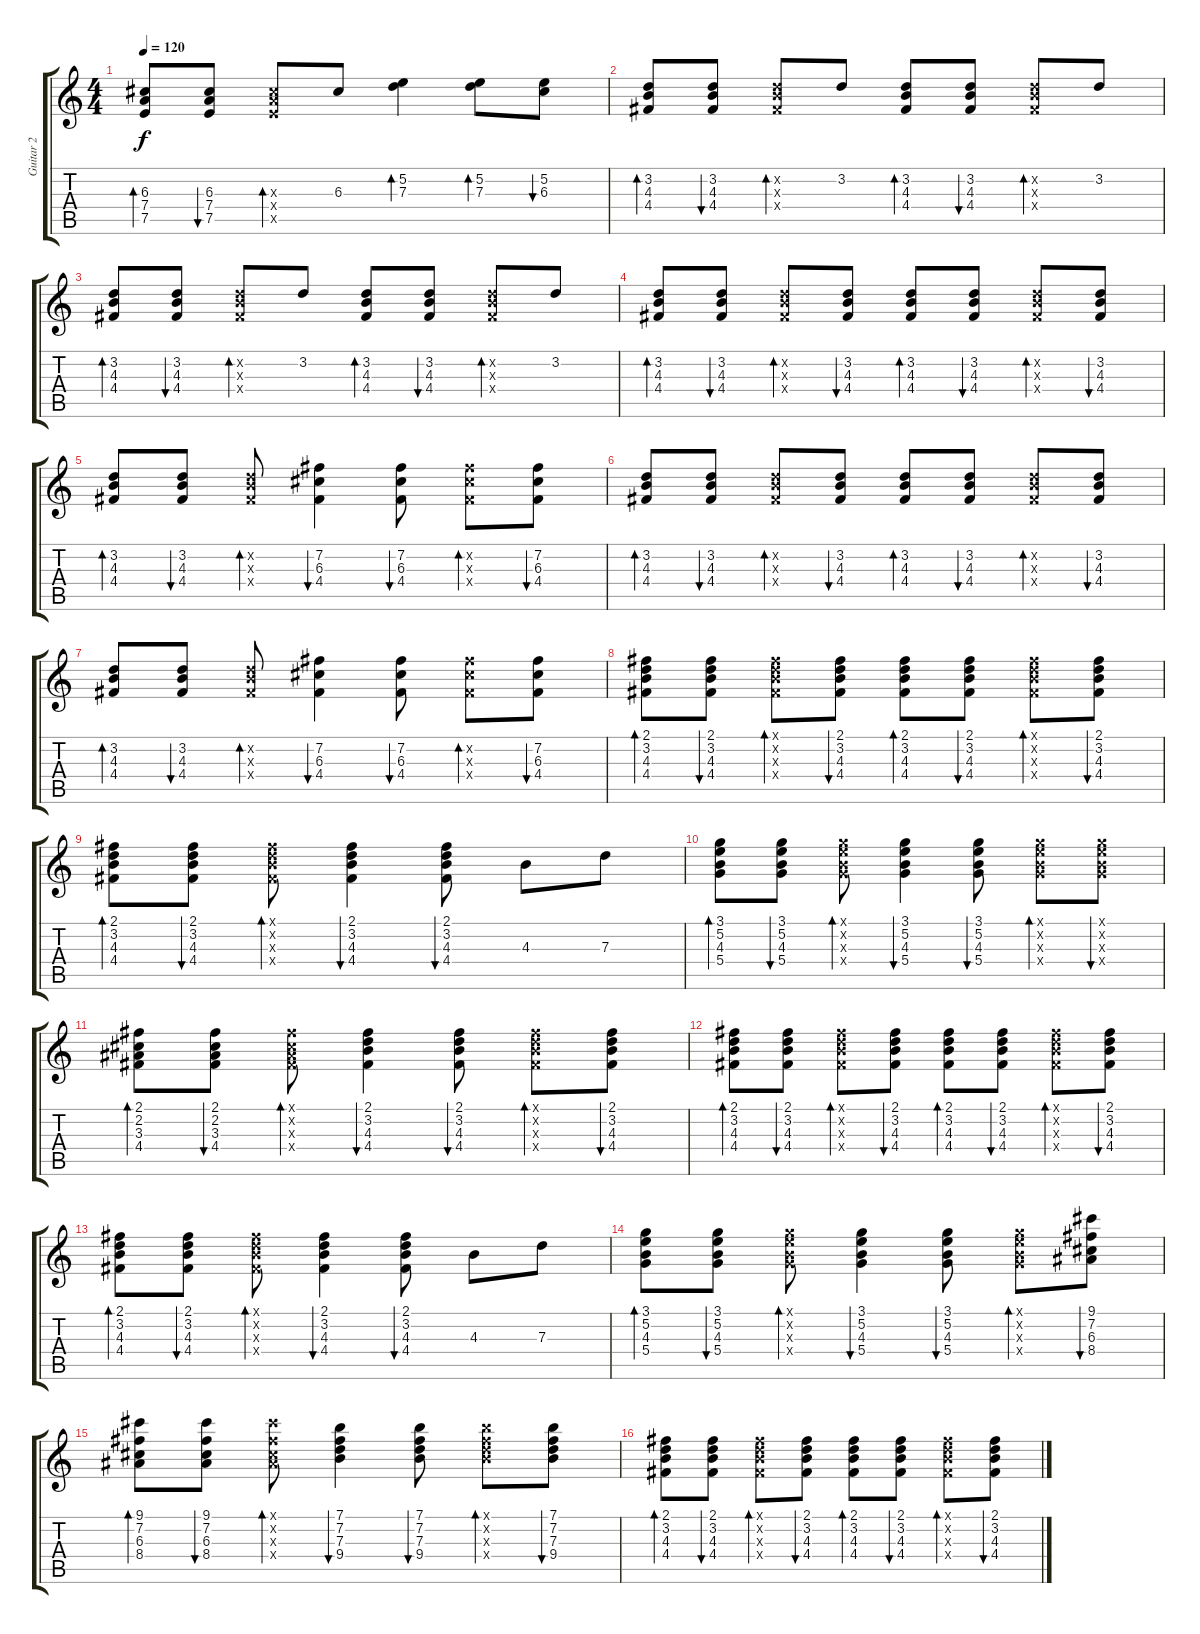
\track ("Guitar 2" "Guitar 2") {instrument acousticguitarsteel}
\staff {score tabs}
\tuning (E4 B3 G3 D3 A2 E2) {hide}
\ts (4 4)
\tempo 120
\clef g2
\ks c
(6.3 7.4 7.5).8{bd 30 dy f} (6.3 7.4 7.5).8{bu 30} (6.3{x} 7.4{x} 7.5{x}).8{bd 30} 6.3.8 (5.2 7.3).4{bd 30} (5.2 7.3).8{bd 30} (5.2 6.3).8{bu 30} |
(3.2 4.3 4.4).8{bd 30} (3.2 4.3 4.4).8{bu 30} (3.2{x} 4.3{x} 4.4{x}).8{bd 30} 3.2.8 (3.2 4.3 4.4).8{bd 30} (3.2 4.3 4.4).8{bu 30} (3.2{x} 4.3{x} 4.4{x}).8{bd 30} 3.2.8 |
(3.2 4.3 4.4).8{bd 30} (3.2 4.3 4.4).8{bu 30} (3.2{x} 4.3{x} 4.4{x}).8{bd 30} 3.2.8 (3.2 4.3 4.4).8{bd 30} (3.2 4.3 4.4).8{bu 30} (3.2{x} 4.3{x} 4.4{x}).8{bd 30} 3.2.8 |
(3.2 4.3 4.4).8{bd 30} (3.2 4.3 4.4).8{bu 30} (3.2{x} 4.3{x} 4.4{x}).8{bd 30} (3.2 4.3 4.4).8{bu 30} (3.2 4.3 4.4).8{bd 30} (3.2 4.3 4.4).8{bu 30} (3.2{x} 4.3{x} 4.4{x}).8{bd 30} (3.2 4.3 4.4).8{bu 30} |
(3.2 4.3 4.4).8{bd 30} (3.2 4.3 4.4).8{bu 30} (3.2{x} 4.3{x} 4.4{x}).8{bd 30} (7.2 6.3 4.4).4{bu 30} (7.2 6.3 4.4).8{bu 30} (7.2{x} 6.3{x} 4.4{x}).8{bd 30} (7.2 6.3 4.4).8{bu 30} |
(3.2 4.3 4.4).8{bd 30} (3.2 4.3 4.4).8{bu 30} (3.2{x} 4.3{x} 4.4{x}).8{bd 30} (3.2 4.3 4.4).8{bu 30} (3.2 4.3 4.4).8{bd 30} (3.2 4.3 4.4).8{bu 30} (3.2{x} 4.3{x} 4.4{x}).8{bd 30} (3.2 4.3 4.4).8{bu 30} |
(3.2 4.3 4.4).8{bd 30} (3.2 4.3 4.4).8{bu 30} (3.2{x} 4.3{x} 4.4{x}).8{bd 30} (7.2 6.3 4.4).4{bu 30} (7.2 6.3 4.4).8{bu 30} (7.2{x} 6.3{x} 4.4{x}).8{bd 30} (7.2 6.3 4.4).8{bu 30} |
(2.1 3.2 4.3 4.4).8{bd 30} (2.1 3.2 4.3 4.4).8{bu 30} (2.1{x} 3.2{x} 4.3{x} 4.4{x}).8{bd 30} (2.1 3.2 4.3 4.4).8{bu 30} (2.1 3.2 4.3 4.4).8{bd 30} (2.1 3.2 4.3 4.4).8{bu 30} (2.1{x} 3.2{x} 4.3{x} 4.4{x}).8{bd 30} (2.1 3.2 4.3 4.4).8{bu 30} |
(2.1 3.2 4.3 4.4).8{bd 30} (2.1 3.2 4.3 4.4).8{bu 30} (2.1{x} 3.2{x} 4.3{x} 4.4{x}).8{bd 30} (2.1 3.2 4.3 4.4).4{bu 30} (2.1 3.2 4.3 4.4).8{bu 30} 4.3.8 7.3.8 |
(3.1 5.2 4.3 5.4).8{bd 30} (3.1 5.2 4.3 5.4).8{bu 30} (3.1{x} 5.2{x} 4.3{x} 5.4{x}).8{bd 30} (3.1 5.2 4.3 5.4).4{bu 30} (3.1 5.2 4.3 5.4).8{bu 30} (3.1{x} 5.2{x} 4.3{x} 5.4{x}).8{bd 30} (3.1{x} 5.2{x} 4.3{x} 5.4{x}).8{bu 30} |
(2.1 2.2 3.3 4.4).8{bd 30} (2.1 2.2 3.3 4.4).8{bu 30} (2.1{x} 2.2{x} 3.3{x} 4.4{x}).8{bd 30} (2.1 3.2 4.3 4.4).4{bu 30} (2.1 3.2 4.3 4.4).8{bu 30} (2.1{x} 3.2{x} 4.3{x} 4.4{x}).8{bd 30} (2.1 3.2 4.3 4.4).8{bu 30} |
(2.1 3.2 4.3 4.4).8{bd 30} (2.1 3.2 4.3 4.4).8{bu 30} (2.1{x} 3.2{x} 4.3{x} 4.4{x}).8{bd 30} (2.1 3.2 4.3 4.4).8{bu 30} (2.1 3.2 4.3 4.4).8{bd 30} (2.1 3.2 4.3 4.4).8{bu 30} (2.1{x} 3.2{x} 4.3{x} 4.4{x}).8{bd 30} (2.1 3.2 4.3 4.4).8{bu 30} |
(2.1 3.2 4.3 4.4).8{bd 30} (2.1 3.2 4.3 4.4).8{bu 30} (2.1{x} 3.2{x} 4.3{x} 4.4{x}).8{bd 30} (2.1 3.2 4.3 4.4).4{bu 30} (2.1 3.2 4.3 4.4).8{bu 30} 4.3.8 7.3.8 |
(3.1 5.2 4.3 5.4).8{bd 30} (3.1 5.2 4.3 5.4).8{bu 30} (3.1{x} 5.2{x} 4.3{x} 5.4{x}).8{bd 30} (3.1 5.2 4.3 5.4).4{bu 30} (3.1 5.2 4.3 5.4).8{bu 30} (3.1{x} 5.2{x} 4.3{x} 5.4{x}).8{bd 30} (9.1 7.2 6.3 8.4).8{bu 30} |
(9.1 7.2 6.3 8.4).8{bd 30} (9.1 7.2 6.3 8.4).8{bu 30} (9.1{x} 7.2{x} 6.3{x} 8.4{x}).8{bd 30} (7.1 7.2 7.3 9.4).4{bu 30} (7.1 7.2 7.3 9.4).8{bu 30} (7.1{x} 7.2{x} 7.3{x} 9.4{x}).8{bd 30} (7.1 7.2 7.3 9.4).8{bu 30} |
(2.1 3.2 4.3 4.4).8{bd 30} (2.1 3.2 4.3 4.4).8{bu 30} (2.1{x} 3.2{x} 4.3{x} 4.4{x}).8{bd 30} (2.1 3.2 4.3 4.4).8{bu 30} (2.1 3.2 4.3 4.4).8{bd 30} (2.1 3.2 4.3 4.4).8{bu 30} (2.1{x} 3.2{x} 4.3{x} 4.4{x}).8{bd 30} (2.1 3.2 4.3 4.4).8{bu 30}
